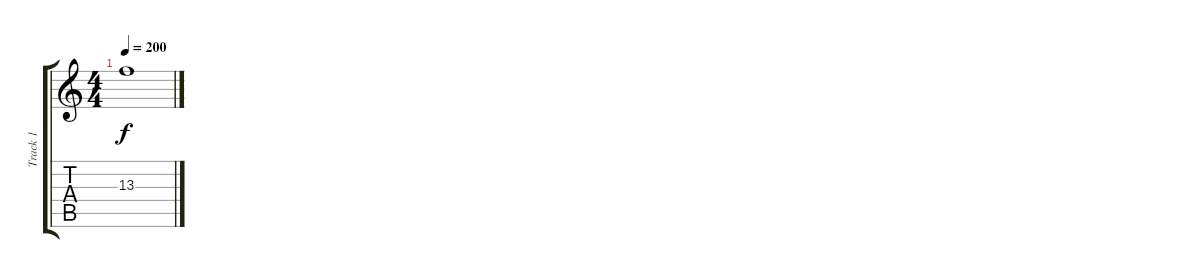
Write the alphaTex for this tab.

\track ("Track 1" "Track 1") {instrument distortionguitar}
\staff {score tabs}
\tuning (Db4 Ab3 E3 B2 Gb2 Db2) {hide}
\ts (4 4)
\tempo 200
\clef g2
\ks c
13.3{t}.1{dy f}
